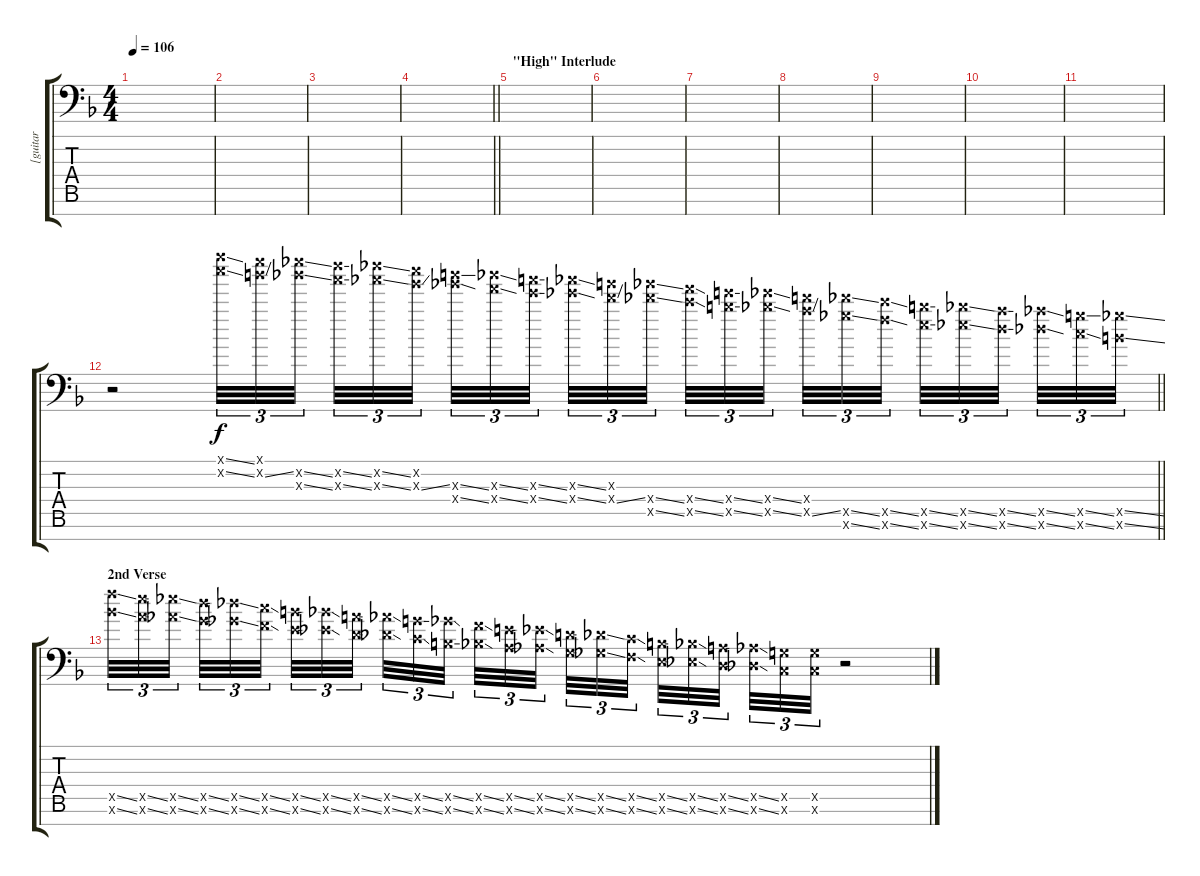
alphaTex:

\track ("  [guitar effects]" "  [guitar ") {instrument overdrivenguitar}
\staff {score tabs}
\tuning (D4 A3 F3 C3 G2 C2 A1) {hide}
\ts (4 4)
\tempo 106
\clef f4
\ks dminor
|
|
|
\barLineRight lightlight
|
\section ("" "\"High\" Interlude")
|
|
|
|
|
|
|
\barLineRight lightlight
r.2{instrument distortionguitar} (27.1{ss x} 27.2{ss x}).32{tu (3 2)} (26.1{x} 26.2{ss x}).32{tu (3 2)} (30.2{ss x} 29.3{ss x}).32{tu (3 2) beam splitsecondary} (29.2{ss x} 28.3{ss x}).32{tu (3 2)} (28.2{ss x} 27.3{ss x}).32{tu (3 2)} (27.2{x} 26.3{ss x}).32{tu (3 2) beam splitsecondary} (30.3{ss x} 30.4{ss x}).32{tu (3 2)} (29.3{ss x} 29.4{ss x}).32{tu (3 2)} (28.3{ss x} 28.4{ss x}).32{tu (3 2) beam splitsecondary} (27.3{ss x} 27.4{ss x}).32{tu (3 2)} (26.3{x} 26.4{ss x}).32{tu (3 2)} (30.4{ss x} 30.5{ss x}).32{tu (3 2)} (29.4{ss x} 29.5{ss x}).32{tu (3 2)} (28.4{ss x} 28.5{ss x}).32{tu (3 2)} (27.4{ss x} 27.5{ss x}).32{tu (3 2) beam splitsecondary} (26.4{x} 26.5{ss x}).32{tu (3 2)} (30.5{ss x} 30.6{ss x}).32{tu (3 2)} (29.5{ss x} 29.6{ss x}).32{tu (3 2) beam splitsecondary} (28.5{ss x} 28.6{ss x}).32{tu (3 2)} (27.5{ss x} 27.6{ss x}).32{tu (3 2)} (26.5{ss x} 26.6{ss x}).32{tu (3 2) beam splitsecondary} (25.5{ss x} 25.6{ss x}).32{tu (3 2)} (24.5{ss x} 24.6{ss x}).32{tu (3 2)} (23.5{ss x} 23.6{ss x}).32{tu (3 2)} |
\section ("" "2nd Verse")
(22.5{ss x} 22.6{ss x}).32{tu (3 2)} (21.5{ss x} 21.6{ss x}).32{tu (3 2)} (20.5{ss x} 20.6{ss x}).32{tu (3 2) beam splitsecondary} (19.5{ss x} 19.6{ss x}).32{tu (3 2)} (18.5{ss x} 18.6{ss x}).32{tu (3 2)} (17.5{ss x} 17.6{ss x}).32{tu (3 2) beam splitsecondary} (16.5{ss x} 16.6{ss x}).32{tu (3 2)} (15.5{ss x} 15.6{ss x}).32{tu (3 2)} (14.5{ss x} 14.6{ss x}).32{tu (3 2) beam splitsecondary} (13.5{ss x} 13.6{ss x}).32{tu (3 2)} (12.5{ss x} 12.6{ss x}).32{tu (3 2)} (11.5{ss x} 11.6{ss x}).32{tu (3 2)} (10.5{ss x} 10.6{ss x}).32{tu (3 2)} (9.5{ss x} 9.6{ss x}).32{tu (3 2)} (8.5{ss x} 8.6{ss x}).32{tu (3 2) beam splitsecondary} (7.5{ss x} 7.6{ss x}).32{tu (3 2)} (6.5{ss x} 6.6{ss x}).32{tu (3 2)} (5.5{ss x} 5.6{ss x}).32{tu (3 2) beam splitsecondary} (4.5{ss x} 4.6{ss x}).32{tu (3 2)} (3.5{ss x} 3.6{ss x}).32{tu (3 2)} (2.5{ss x} 2.6{ss x}).32{tu (3 2) beam splitsecondary} (1.5{ss x} 1.6{ss x}).32{tu (3 2)} (0.5{x} 0.6{x}).32{tu (3 2)} (0.5{x} 0.6{x}).32{tu (3 2)} r.2
